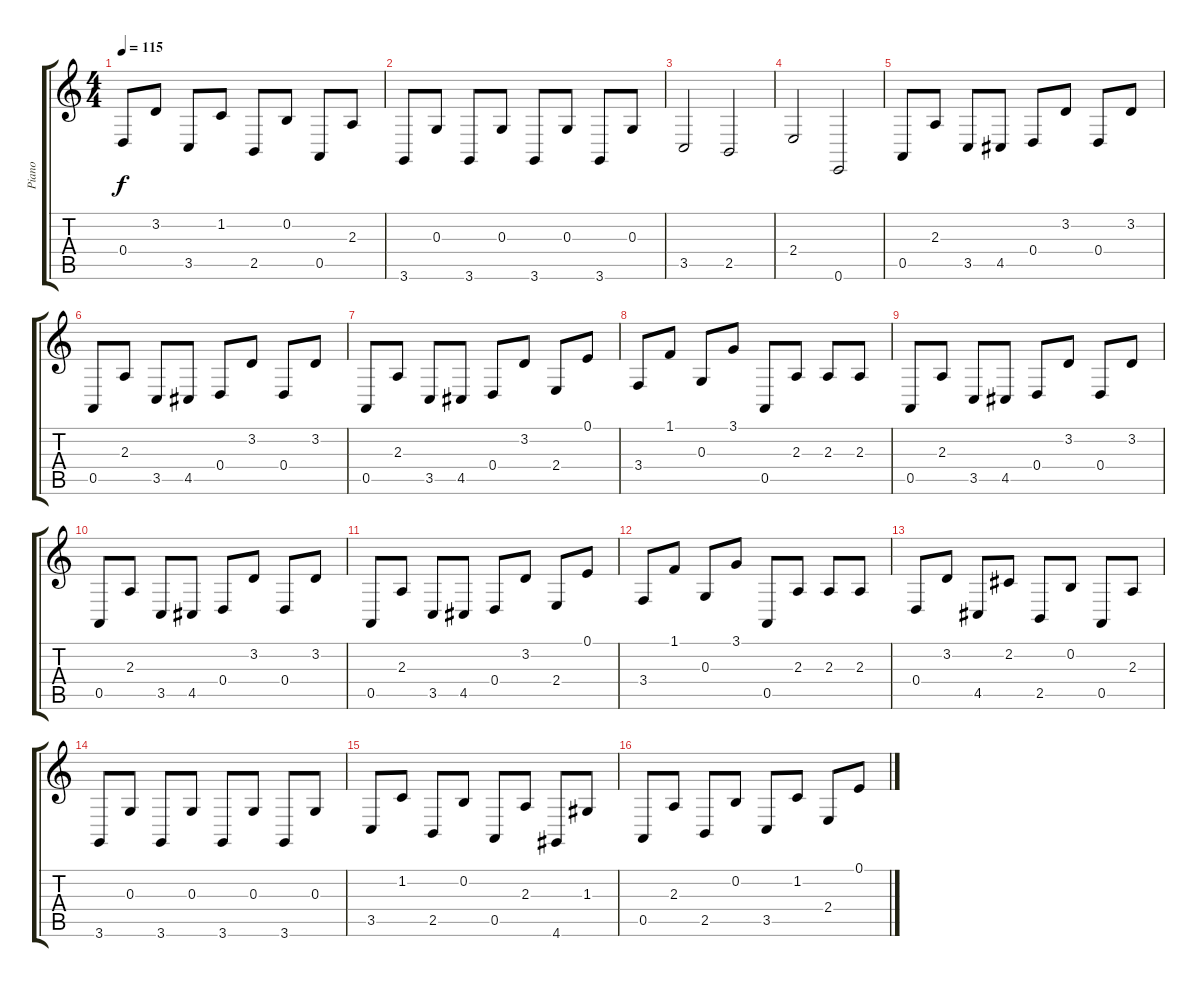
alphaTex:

\track ("Piano" "Piano") {instrument brightacousticpiano}
\staff {score tabs}
\tuning (E4 B3 G3 D3 A2 E2) {hide}
\ts (4 4)
\tempo 115
\clef g2
\ks c
0.4.8{dy f} 3.2.8 3.5.8 1.2.8 2.5.8 0.2.8 0.5.8 2.3.8 |
3.6.8 0.3.8 3.6.8 0.3.8 3.6.8 0.3.8 3.6.8 0.3.8 |
3.5.2 2.5.2 |
2.4.2 0.6.2 |
0.5.8 2.3.8 3.5.8 4.5.8 0.4.8 3.2.8 0.4.8 3.2.8 |
0.5.8 2.3.8 3.5.8 4.5.8 0.4.8 3.2.8 0.4.8 3.2.8 |
0.5.8 2.3.8 3.5.8 4.5.8 0.4.8 3.2.8 2.4.8 0.1.8 |
3.4.8 1.1.8 0.3.8 3.1.8 0.5.8 2.3.8 2.3.8 2.3.8 |
0.5.8 2.3.8 3.5.8 4.5.8 0.4.8 3.2.8 0.4.8 3.2.8 |
0.5.8 2.3.8 3.5.8 4.5.8 0.4.8 3.2.8 0.4.8 3.2.8 |
0.5.8 2.3.8 3.5.8 4.5.8 0.4.8 3.2.8 2.4.8 0.1.8 |
3.4.8 1.1.8 0.3.8 3.1.8 0.5.8 2.3.8 2.3.8 2.3.8 |
0.4.8 3.2.8 4.5.8 2.2.8 2.5.8 0.2.8 0.5.8 2.3.8 |
3.6.8 0.3.8 3.6.8 0.3.8 3.6.8 0.3.8 3.6.8 0.3.8 |
3.5.8 1.2.8 2.5.8 0.2.8 0.5.8 2.3.8 4.6.8 1.3.8 |
0.5.8 2.3.8 2.5.8 0.2.8 3.5.8 1.2.8 2.4.8 0.1.8
